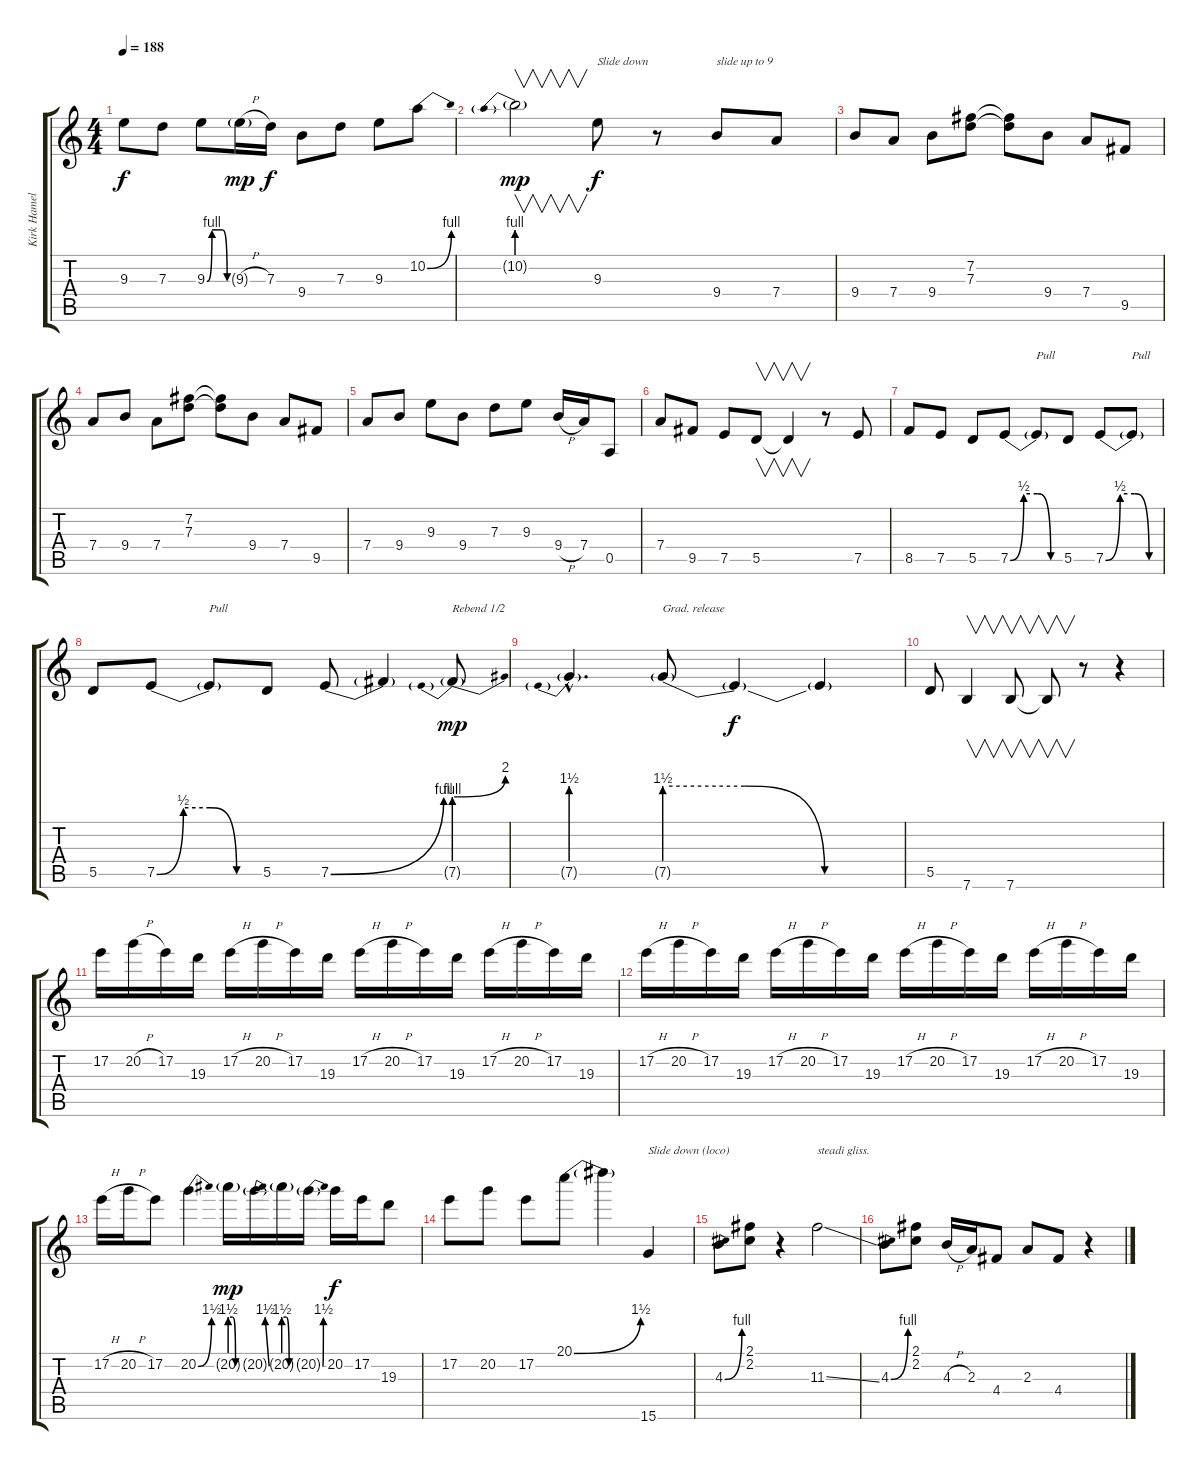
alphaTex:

\track ("Kirk Hamelt (Gitar 1)" "Kirk Hamel") {instrument distortionguitar}
\staff {score tabs}
\tuning (E4 B3 G3 D3 A2 E2) {hide}
\ts (4 4)
\tempo 188
\clef g2
\ks c
9.3.8{dy f} 7.3.8 9.3{be (custom 0 0 15 4 30 4 45 4 60 0)}.8 9.3{h g}.16{dy mp} 7.3.16{dy f} 9.4.8 7.3.8 9.3.8 10.2{be (bend 0 0 60 4)}.8 |
10.2{be (prebend 0 4 60 4) g}.2{v dy mp} 9.3.8{txt "Slide down" dy f} r.8 9.4.8{txt "slide up to 9"} 7.4.8 |
9.4.8{instrument electricguitarmuted} 7.4.8 9.4.8 (7.2 7.3).8{instrument distortionguitar} (7.2{t} 7.3{t}).8 9.4.8{instrument electricguitarmuted} 7.4.8 9.5.8 |
7.4.8 9.4.8 7.4.8 (7.2 7.3).8{instrument distortionguitar} (7.2{t} 7.3{t}).8 9.4.8{instrument electricguitarmuted} 7.4.8 9.5.8 |
7.4.8 9.4.8 9.3.8{instrument distortionguitar} 9.4.8 7.3.8 9.3.8 9.4{h}.16 7.4.16 0.5.8 |
7.4.8 9.5.8 7.5.8 5.5.8{v} 5.5{t}.4{v} r.8 7.5.8 |
8.5.8 7.5.8 5.5.8 7.5{be (custom 0 0 15 2 30 2 45 0 60 0)}.8 7.5{t}.8{txt "Pull"} 5.5.8 7.5{be (custom 0 0 15 2 30 2 45 0 60 0)}.8 7.5{t}.8{txt "Pull"} |
5.5.8 7.5{be (custom 0 0 15 2 30 2 45 0 60 0)}.8 7.5{t}.8{txt "Pull"} 5.5.8 7.5{be (bend 0 0 60 4)}.8 7.5{t}.4 7.5{be (prebendbend 0 4 60 8) g}.8{txt "Rebend 1/2" dy mp} |
7.5{be (prebend 0 6 60 6) g hac}.4{d} 7.5{be (custom 0 6 20 6 40 0 60 0) g}.8{txt "Grad. release"} 7.5{t}.4{dy f} 7.5{t}.4 |
5.5.8 7.6.4{v} 7.6.8{v} 7.6{t}.8{v} r.8 r.4 |
17.2.16 20.2{h}.16 17.2.16 19.3.16 17.2{h}.16 20.2{h}.16 17.2.16 19.3.16 17.2{h}.16 20.2{h}.16 17.2.16 19.3.16 17.2{h}.16 20.2{h}.16 17.2.16 19.3.16 |
17.2{h}.16 20.2{h}.16 17.2.16 19.3.16 17.2{h}.16 20.2{h}.16 17.2.16 19.3.16 17.2{h}.16 20.2{h}.16 17.2.16 19.3.16 17.2{h}.16 20.2{h}.16 17.2.16 19.3.16 |
17.2{h}.16 20.2{h}.16 17.2.8 20.2{be (bend 0 0 60 6)}.4 20.2{be (custom 0 6 20 6 40 0 60 0) g}.16{dy mp} 20.2{be (bend 0 0 60 6) g}.16 20.2{be (custom 0 6 20 6 40 0 60 0) g}.16 20.2{be (bend 0 0 60 6) g}.16 20.2.16{dy f} 17.2.16 19.3.8 |
17.2.8 20.2.8 17.2.8 20.1{be (bend 0 0 60 6)}.8 20.1{t}.4 15.6.4{txt "Slide down (loco)"} |
4.3{be (bend 0 0 60 4)}.8 (2.1 2.2).8 r.4 11.3{ss}.2{txt "steadi gliss."} |
4.3{be (bend 0 0 60 4)}.8 (2.1 2.2).8 4.3{h}.16 2.3.16 4.4.8 2.3.8 4.4.8 r.4
